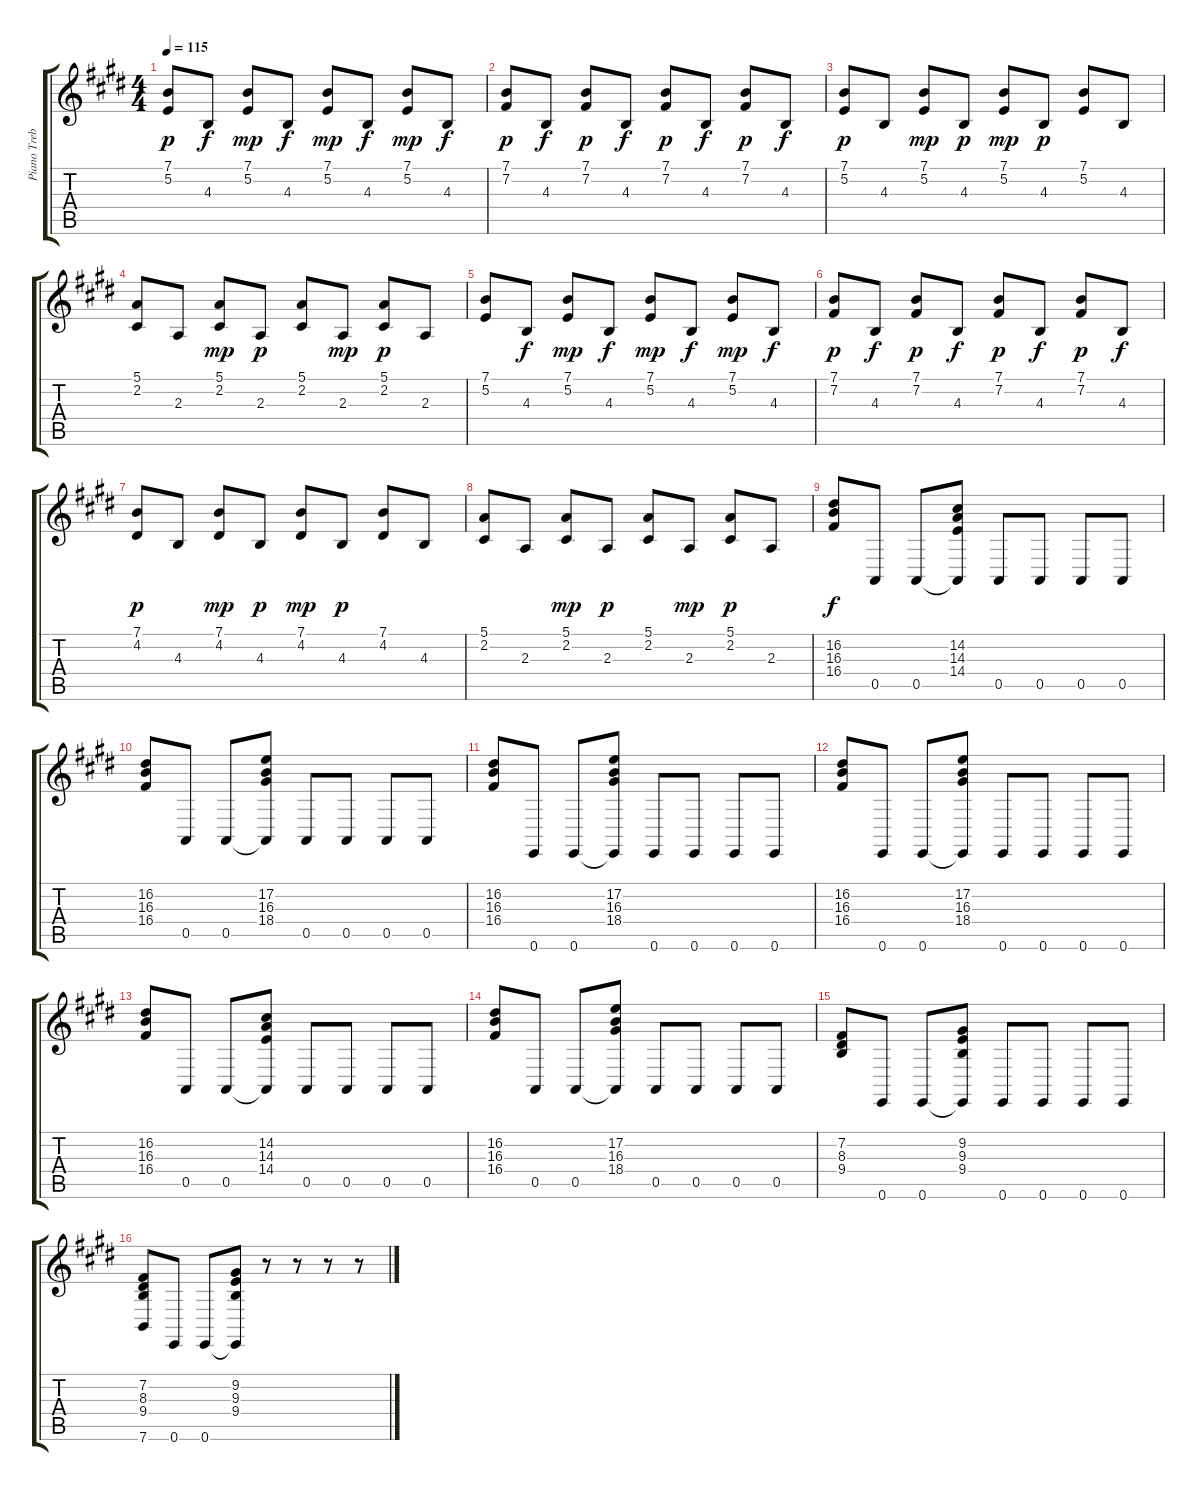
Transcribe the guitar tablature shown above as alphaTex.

\track ("Piano Treble" "Piano Treb") {instrument acousticgrandpiano}
\staff {score tabs}
\tuning (E4 B3 G3 D3 A2 E2) {hide}
\ts (4 4)
\tempo 115
\clef g2
\ks c#minor
(7.1 5.2).8{dy p} 4.3.8{dy f} (7.1 5.2).8{dy mp} 4.3.8{dy f} (7.1 5.2).8{dy mp} 4.3.8{dy f} (7.1 5.2).8{dy mp} 4.3.8{dy f} |
(7.1 7.2).8{dy p} 4.3.8{dy f} (7.1 7.2).8{dy p} 4.3.8{dy f} (7.1 7.2).8{dy p} 4.3.8{dy f} (7.1 7.2).8{dy p} 4.3.8{dy f} |
(7.1 5.2).8{dy p} 4.3.8 (7.1 5.2).8{dy mp} 4.3.8{dy p} (7.1 5.2).8{dy mp} 4.3.8{dy p} (7.1 5.2).8 4.3.8 |
(5.1 2.2).8 2.3.8 (5.1 2.2).8{dy mp} 2.3.8{dy p} (5.1 2.2).8 2.3.8{dy mp} (5.1 2.2).8{dy p} 2.3.8 |
(7.1 5.2).8 4.3.8{dy f} (7.1 5.2).8{dy mp} 4.3.8{dy f} (7.1 5.2).8{dy mp} 4.3.8{dy f} (7.1 5.2).8{dy mp} 4.3.8{dy f} |
(7.1 7.2).8{dy p} 4.3.8{dy f} (7.1 7.2).8{dy p} 4.3.8{dy f} (7.1 7.2).8{dy p} 4.3.8{dy f} (7.1 7.2).8{dy p} 4.3.8{dy f} |
(7.1 4.2).8{dy p} 4.3.8 (7.1 4.2).8{dy mp} 4.3.8{dy p} (7.1 4.2).8{dy mp} 4.3.8{dy p} (7.1 4.2).8 4.3.8 |
(5.1 2.2).8 2.3.8 (5.1 2.2).8{dy mp} 2.3.8{dy p} (5.1 2.2).8 2.3.8{dy mp} (5.1 2.2).8{dy p} 2.3.8 |
(16.2 16.3 16.4).8{dy f volume 13 instrument stringensemble1} 0.5.8 0.5.8 (14.2 14.3 14.4 0.5{t}).8 0.5.8 0.5.8 0.5.8 0.5.8 |
(16.2 16.3 16.4).8 0.5.8 0.5.8 (17.2 16.3 18.4 0.5{t}).8 0.5.8 0.5.8 0.5.8 0.5.8 |
(16.2 16.3 16.4).8 0.6.8 0.6.8 (17.2 16.3 18.4 0.6{t}).8 0.6.8 0.6.8 0.6.8 0.6.8 |
(16.2 16.3 16.4).8 0.6.8 0.6.8 (17.2 16.3 18.4 0.6{t}).8 0.6.8 0.6.8 0.6.8 0.6.8 |
(16.2 16.3 16.4).8 0.5.8 0.5.8 (14.2 14.3 14.4 0.5{t}).8 0.5.8 0.5.8 0.5.8 0.5.8 |
(16.2 16.3 16.4).8 0.5.8 0.5.8 (17.2 16.3 18.4 0.5{t}).8 0.5.8 0.5.8 0.5.8 0.5.8 |
(7.2 8.3 9.4).8 0.6.8 0.6.8 (9.2 9.3 9.4 0.6{t}).8 0.6.8 0.6.8 0.6.8 0.6.8 |
(7.2 8.3 9.4 7.6).8 0.6.8 0.6.8 (9.2 9.3 9.4 0.6{t}).8 r.8 r.8 r.8 r.8
